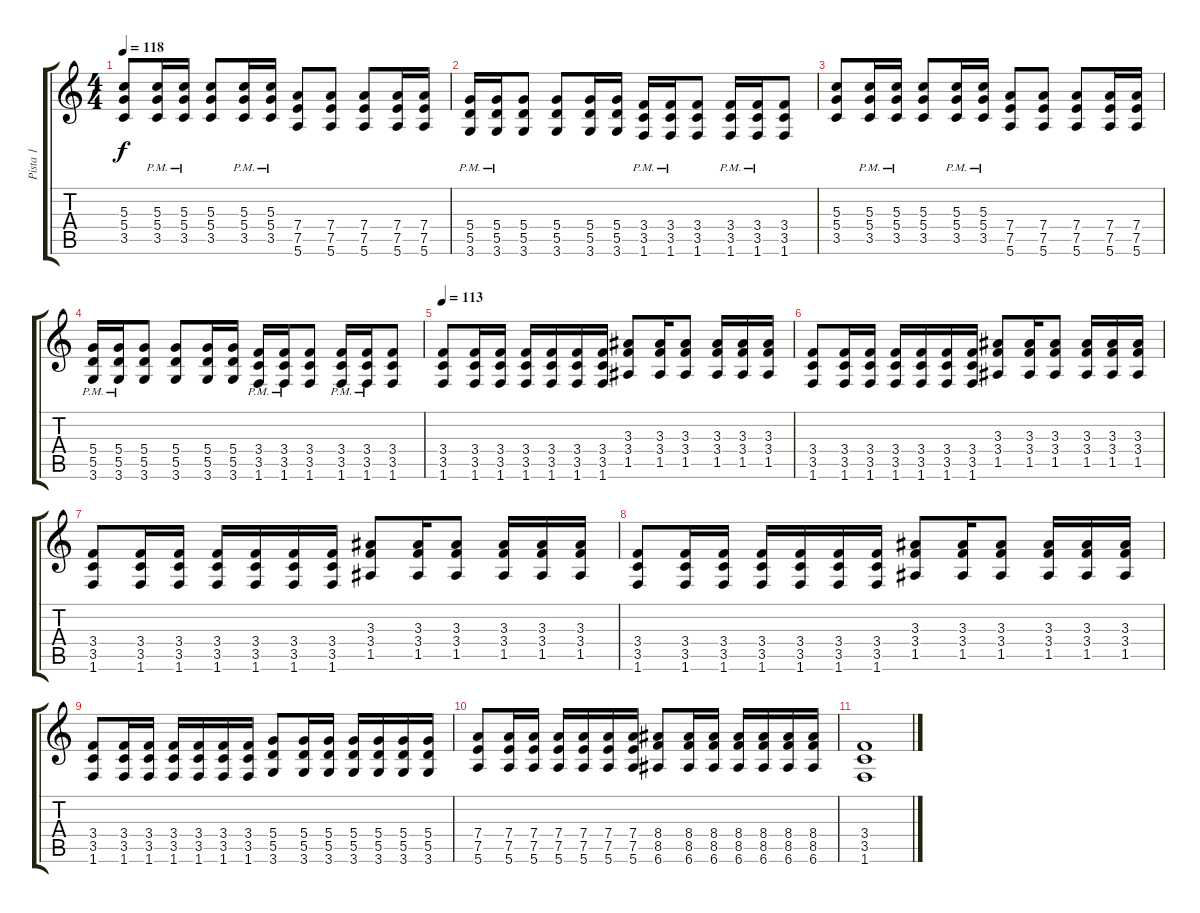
\track ("Pista 1" "Pista 1") {instrument distortionguitar}
\staff {score tabs}
\tuning (E4 B3 G3 D3 A2 E2) {hide}
\ts (4 4)
\tempo 118
\clef g2
\ks c
(5.3 5.4 3.5).8{dy f} (5.3{pm} 5.4{pm} 3.5{pm}).16 (5.3{pm} 5.4{pm} 3.5{pm}).16 (5.3 5.4 3.5).8 (5.3{pm} 5.4{pm} 3.5{pm}).16 (5.3{pm} 5.4{pm} 3.5{pm}).16 (7.4 7.5 5.6).8 (7.4 7.5 5.6).8 (7.4 7.5 5.6).8 (7.4 7.5 5.6).16 (7.4 7.5 5.6).16 |
(5.4{pm} 5.5{pm} 3.6{pm}).16 (5.4{pm} 5.5{pm} 3.6{pm}).16 (5.4 5.5 3.6).8 (5.4 5.5 3.6).8 (5.4 5.5 3.6).16 (5.4 5.5 3.6).16 (3.4{pm} 3.5{pm} 1.6{pm}).16 (3.4{pm} 3.5{pm} 1.6{pm}).16 (3.4 3.5 1.6).8 (3.4{pm} 3.5{pm} 1.6{pm}).16 (3.4{pm} 3.5{pm} 1.6{pm}).16 (3.4 3.5 1.6).8 |
(5.3 5.4 3.5).8 (5.3{pm} 5.4{pm} 3.5{pm}).16 (5.3{pm} 5.4{pm} 3.5{pm}).16 (5.3 5.4 3.5).8 (5.3{pm} 5.4{pm} 3.5{pm}).16 (5.3{pm} 5.4{pm} 3.5{pm}).16 (7.4 7.5 5.6).8 (7.4 7.5 5.6).8 (7.4 7.5 5.6).8 (7.4 7.5 5.6).16 (7.4 7.5 5.6).16 |
(5.4{pm} 5.5{pm} 3.6{pm}).16 (5.4{pm} 5.5{pm} 3.6{pm}).16 (5.4 5.5 3.6).8 (5.4 5.5 3.6).8 (5.4 5.5 3.6).16 (5.4 5.5 3.6).16 (3.4{pm} 3.5{pm} 1.6{pm}).16 (3.4{pm} 3.5{pm} 1.6{pm}).16 (3.4 3.5 1.6).8 (3.4{pm} 3.5{pm} 1.6{pm}).16 (3.4{pm} 3.5{pm} 1.6{pm}).16 (3.4 3.5 1.6).8 |
\tempo 113
(3.4 3.5 1.6).8 (3.4 3.5 1.6).16 (3.4 3.5 1.6).16 (3.4 3.5 1.6).16 (3.4 3.5 1.6).16 (3.4 3.5 1.6).16 (3.4 3.5 1.6).16 (3.3 3.4 1.5).8 (3.3 3.4 1.5).16 (3.3 3.4 1.5).8 (3.3 3.4 1.5).16 (3.3 3.4 1.5).16 (3.3 3.4 1.5).16 |
(3.4 3.5 1.6).8 (3.4 3.5 1.6).16 (3.4 3.5 1.6).16 (3.4 3.5 1.6).16 (3.4 3.5 1.6).16 (3.4 3.5 1.6).16 (3.4 3.5 1.6).16 (3.3 3.4 1.5).8 (3.3 3.4 1.5).16 (3.3 3.4 1.5).8 (3.3 3.4 1.5).16 (3.3 3.4 1.5).16 (3.3 3.4 1.5).16 |
(3.4 3.5 1.6).8 (3.4 3.5 1.6).16 (3.4 3.5 1.6).16 (3.4 3.5 1.6).16 (3.4 3.5 1.6).16 (3.4 3.5 1.6).16 (3.4 3.5 1.6).16 (3.3 3.4 1.5).8 (3.3 3.4 1.5).16 (3.3 3.4 1.5).8 (3.3 3.4 1.5).16 (3.3 3.4 1.5).16 (3.3 3.4 1.5).16 |
(3.4 3.5 1.6).8 (3.4 3.5 1.6).16 (3.4 3.5 1.6).16 (3.4 3.5 1.6).16 (3.4 3.5 1.6).16 (3.4 3.5 1.6).16 (3.4 3.5 1.6).16 (3.3 3.4 1.5).8 (3.3 3.4 1.5).16 (3.3 3.4 1.5).8 (3.3 3.4 1.5).16 (3.3 3.4 1.5).16 (3.3 3.4 1.5).16 |
(3.4 3.5 1.6).8 (3.4 3.5 1.6).16 (3.4 3.5 1.6).16 (3.4 3.5 1.6).16 (3.4 3.5 1.6).16 (3.4 3.5 1.6).16 (3.4 3.5 1.6).16 (5.4 5.5 3.6).8 (5.4 5.5 3.6).16 (5.4 5.5 3.6).16 (5.4 5.5 3.6).16 (5.4 5.5 3.6).16 (5.4 5.5 3.6).16 (5.4 5.5 3.6).16 |
(7.4 7.5 5.6).8 (7.4 7.5 5.6).16 (7.4 7.5 5.6).16 (7.4 7.5 5.6).16 (7.4 7.5 5.6).16 (7.4 7.5 5.6).16 (7.4 7.5 5.6).16 (8.4 8.5 6.6).8 (8.4 8.5 6.6).16 (8.4 8.5 6.6).16 (8.4 8.5 6.6).16 (8.4 8.5 6.6).16 (8.4 8.5 6.6).16 (8.4 8.5 6.6).16 |
(3.4 3.5 1.6).1
